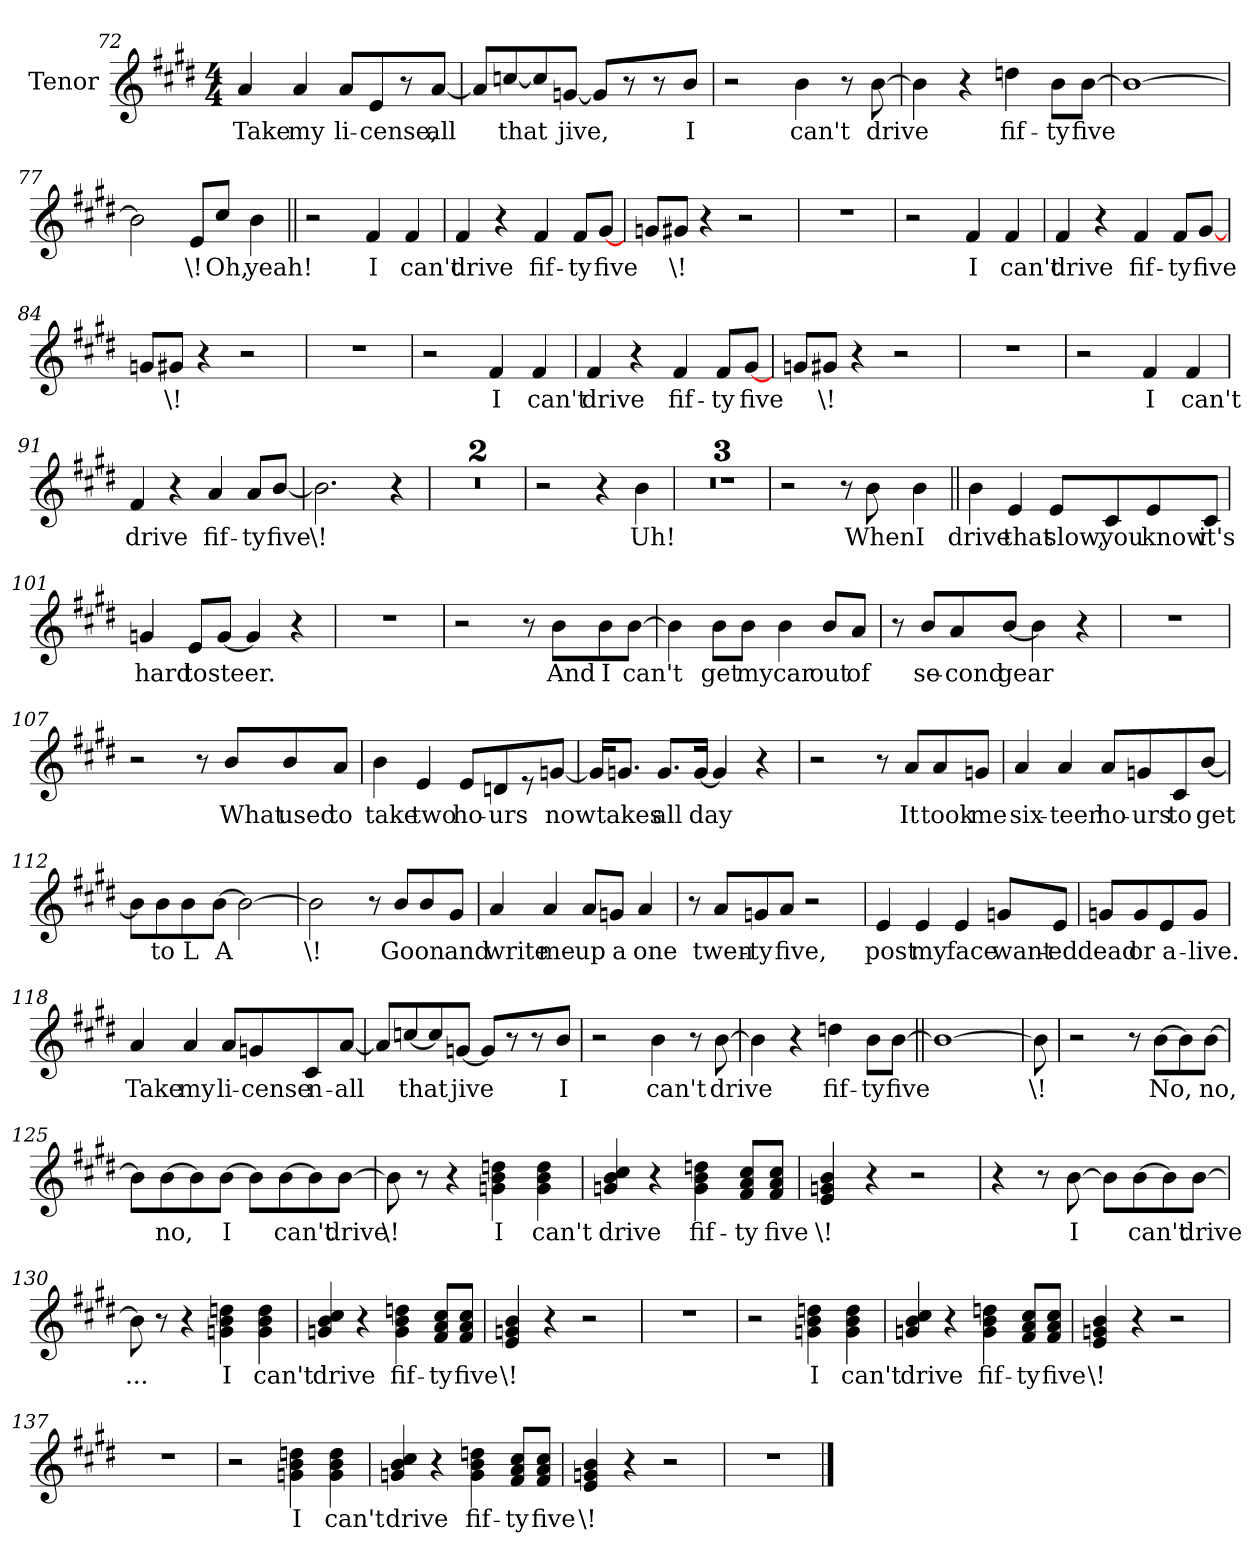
**kern	**text
*part1	*part1
*staff1	*staff1
*I"Tenor	*
*I'T	*
!!LO:PB:g=z
*clefG2	*
*k[f#c#g#d#]	*
*E:	*
*M4/4	*
=72	=72
!	!LO:LY:b
4a/	Take
!	!LO:LY:b
4a/	my
!	!LO:LY:b
8a/L	li-
!	!LO:LY:b
8e/	-cense,
8r	.
!	!LO:LY:b
[8a/J	all
=73	=73
8a/L]	.
!	!LO:LY:b
[8ccn/	that
8cc/]	.
!	!LO:LY:b
[8gn/J	jive,
8g/L]	.
8r	.
8r	.
!	!LO:LY:b
8b/J	I
=74	=74
2r	.
!	!LO:LY:b
4b\	can't
8r	.
!	!LO:LY:b
[8b\	drive
!!LO:LB:g=z
=75	=75
4b\]	.
4r	.
!	!LO:LY:b
4ddn\	fif-
!	!LO:LY:b
8b\L	-ty
!	!LO:LY:b
[8b\J	five
=76	=76
1b_	.
=77	=77
2b\]	.
!	!LO:LY:b
8e/L	\!
!	!LO:LY:b
8cc#/J	Oh,
!	!LO:LY:b
4b\	yeah!
!!LO:LB:g=z
=78||	=78||
2r	.
!	!LO:LY:b
4f#/	I
!	!LO:LY:b
4f#/	can't
=79	=79
!	!LO:LY:b
4f#/	drive
4r	.
!	!LO:LY:b
4f#/	fif-
!	!LO:LY:b
8f#/L	-ty
!	!LO:LY:b
[8g#/J	five
=80	=80
8gn/L	.
!	!LO:LY:b
8g#X/J	\!
4r	.
2r	.
=81	=81
1r	.
!!LO:LB:g=z
=82	=82
2r	.
!	!LO:LY:b
4f#/	I
!	!LO:LY:b
4f#/	can't
=83	=83
!	!LO:LY:b
4f#/	drive
4r	.
!	!LO:LY:b
4f#/	fif-
!	!LO:LY:b
8f#/L	-ty
!	!LO:LY:b
[8g#/J	five
=84	=84
8gn/L	.
!	!LO:LY:b
8g#X/J	\!
4r	.
2r	.
=85	=85
1r	.
!!LO:LB:g=z
=86	=86
2r	.
!	!LO:LY:b
4f#/	I
!	!LO:LY:b
4f#/	can't
=87	=87
!	!LO:LY:b
4f#/	drive
4r	.
!	!LO:LY:b
4f#/	fif-
!	!LO:LY:b
8f#/L	-ty
!	!LO:LY:b
[8g#/J	five
=88	=88
8gn/L	.
!	!LO:LY:b
8g#X/J	\!
4r	.
2r	.
=89	=89
1r	.
!!LO:LB:g=z
=90	=90
2r	.
!	!LO:LY:b
4f#/	I
!	!LO:LY:b
4f#/	can't
=91	=91
!	!LO:LY:b
4f#/	drive
4r	.
!	!LO:LY:b
4a/	fif-
!	!LO:LY:b
8a/L	-ty
!	!LO:LY:b
[8b/J	five
=92	=92
!	!LO:LY:b
2.b\]	\!
4r	.
=93	=93
1r	.
=94	=94
1r	.
=95	=95
2r	.
4r	.
!	!LO:LY:b
4b\	Uh!
!!LO:LB:g=z
=96	=96
1r	.
=97	=97
1r	.
=98	=98
1r	.
=99	=99
2r	.
8r	.
!	!LO:LY:b
8b\	When
!	!LO:LY:b
4b\	I
!!LO:LB:g=z
=100||	=100||
!	!LO:LY:b
4b\	drive
!	!LO:LY:b
4e/	that
!	!LO:LY:b
8e/L	slow,
!	!LO:LY:b
8c#/	you
!	!LO:LY:b
8e/	know
!	!LO:LY:b
8c#/J	it's
=101	=101
!	!LO:LY:b
4gn/	hard
!	!LO:LY:b
8e/L	to
!	!LO:LY:b
[8g/J	steer.
4g/]	.
4r	.
=102	=102
1r	.
=103	=103
2r	.
8r	.
!	!LO:LY:b
8b\L	And
!	!LO:LY:b
8b\	I
!	!LO:LY:b
[8b\J	can't
!!LO:LB:g=z
=104	=104
4b\]	.
!	!LO:LY:b
8b\L	get
!	!LO:LY:b
8b\J	my
!	!LO:LY:b
4b\	car
!	!LO:LY:b
8b/L	out
!	!LO:LY:b
8a/J	of
=105	=105
8r	.
!	!LO:LY:b
8b/L	se-
!	!LO:LY:b
8a/	-cond
!	!LO:LY:b
[8b/J	gear
!	!LO:LY:b
4b\]	.
4r	.
=106	=106
1r	.
=107	=107
2r	.
8r	.
!	!LO:LY:b
8b/L	What
!	!LO:LY:b
8b/	used
!	!LO:LY:b
8a/J	to
!!LO:PB:g=z
=108	=108
!	!LO:LY:b
4b\	take
!	!LO:LY:b
4e/	two
!	!LO:LY:b
8e/L	ho-
!	!LO:LY:b
8dn/	-urs
8r	.
!	!LO:LY:b
[8gn/J	now
=109	=109
16g/KL]	.
!	!LO:LY:b
8.gn/J	takes
!	!LO:LY:b
8.g/L	all
!	!LO:LY:b
[16g/Jk	day
!	!LO:LY:b
4g/]	.
4r	.
=110	=110
2r	.
8r	.
!	!LO:LY:b
8a/L	It
!	!LO:LY:b
8a/	took
!	!LO:LY:b
8gn/J	me
=111	=111
!	!LO:LY:b
4a/	six-
!	!LO:LY:b
4a/	-teen
!	!LO:LY:b
8a/L	ho-
!	!LO:LY:b
8gn/	-urs
!LO:N:head=solid	!LO:LY:b
8c#/	to
!	!LO:LY:b
[8b/J	get
=112	=112
8b\L]	.
!	!LO:LY:b
8b\	to
!	!LO:LY:b
8b\	L
!	!LO:LY:b
[8b\J	A
2b\_	.
=113	=113
!	!LO:LY:b
2b\]	\!
8r	.
!	!LO:LY:b
8b/L	Go
!	!LO:LY:b
8b/	on
!	!LO:LY:b
8g#/J	and
!!LO:LB:g=z
=114	=114
!	!LO:LY:b
4a/	write
!	!LO:LY:b
4a/	me
!	!LO:LY:b
8a/L	up
!	!LO:LY:b
8gn/J	a
!	!LO:LY:b
4a/	one
=115	=115
8r	.
!	!LO:LY:b
8a/L	twen-
!	!LO:LY:b
8gn/	-ty
!	!LO:LY:b
8a/J	five,
2r	.
=116	=116
!	!LO:LY:b
4e/	post
!	!LO:LY:b
4e/	my
!	!LO:LY:b
4e/	face
!	!LO:LY:b
8gn/L	want-
!	!LO:LY:b
8e/J	-ed
=117	=117
!	!LO:LY:b
8gn/L	dead
!	!LO:LY:b
8g/	or
!	!LO:LY:b
8e/	a-
!	!LO:LY:b
8g/J	-live.
!!LO:LB:g=z
=118	=118
!	!LO:LY:b
4a/	Take
!	!LO:LY:b
4a/	my
!	!LO:LY:b
8a/L	li-
!	!LO:LY:b
8gn/	-cense
!LO:N:head=solid	!LO:LY:b
8c#/	n-
!	!LO:LY:b
[8a/J	-all
=119	=119
8a/L]	.
!	!LO:LY:b
[8ccn/	that
8cc/]	.
!	!LO:LY:b
[8gn/J	jive
8g/L]	.
8r	.
8r	.
!	!LO:LY:b
8b/J	I
=120	=120
2r	.
!	!LO:LY:b
4b\	can't
8r	.
!	!LO:LY:b
[8b\	drive
=121	=121
4b\]	.
4r	.
!	!LO:LY:b
4ddn\	fif-
!	!LO:LY:b
8b\L	-ty
!	!LO:LY:b
[8b\J	five
!!LO:LB:g=z
=122||	=122||
1b_	.
=123	=123
!	!LO:LY:b
8b\]	\!
=124	=124
2r	.
8r	.
!	!LO:LY:b
[8b\L	No,
8b\]	.
!	!LO:LY:b
[8b\J	no,
=125	=125
8b\L]	.
!	!LO:LY:b
[8b\	no,
8b\]	.
!	!LO:LY:b
[8b\J	I
8b\L]	.
!	!LO:LY:b
[8b\	can't
8b\]	.
!	!LO:LY:b
[8b\J	drive
!!LO:LB:g=z
=126	=126
!	!LO:LY:b
8b\]	\!
8r	.
4r	.
!	!LO:LY:b
4gn\ 4b\ 4ddn\	I
!	!LO:LY:b
4g\ 4b\ 4dd\	can't
=127	=127
!	!LO:LY:b
4gn/ 4b/ 4cc#/	drive
4r	.
!	!LO:LY:b
4g\ 4b\ 4ddn\	fif-
!	!LO:LY:b
8f#/ 8a/ 8cc#/L	-ty
!	!LO:LY:b
8f#/ 8a/ 8cc#/J	five
=128	=128
!	!LO:LY:b
4e/ 4gn/ 4b/	\!
4r	.
2r	.
=129	=129
4r	.
8r	.
!	!LO:LY:b
[8b\	I
8b\L]	.
!	!LO:LY:b
[8b\	can't
8b\]	.
!	!LO:LY:b
[8b\J	drive
!!LO:LB:g=z
=130	=130
!	!LO:LY:b
8b\]	...
8r	.
4r	.
!	!LO:LY:b
4gn\ 4b\ 4ddn\	I
!	!LO:LY:b
4g\ 4b\ 4dd\	can't
=131	=131
!	!LO:LY:b
4gn/ 4b/ 4cc#/	drive
4r	.
!	!LO:LY:b
4g\ 4b\ 4ddn\	fif-
!	!LO:LY:b
8f#/ 8a/ 8cc#/L	-ty
!	!LO:LY:b
8f#/ 8a/ 8cc#/J	five
=132	=132
!	!LO:LY:b
4e/ 4gn/ 4b/	\!
4r	.
2r	.
=133	=133
1r	.
!!LO:LB:g=z
=134	=134
2r	.
!	!LO:LY:b
4gn\ 4b\ 4ddn\	I
!	!LO:LY:b
4g\ 4b\ 4dd\	can't
=135	=135
!	!LO:LY:b
4gn/ 4b/ 4cc#/	drive
4r	.
!	!LO:LY:b
4g\ 4b\ 4ddn\	fif-
!	!LO:LY:b
8f#/ 8a/ 8cc#/L	-ty
!	!LO:LY:b
8f#/ 8a/ 8cc#/J	five
=136	=136
!	!LO:LY:b
4e/ 4gn/ 4b/	\!
4r	.
2r	.
=137	=137
1r	.
!!LO:LB:g=z
=138	=138
2r	.
!	!LO:LY:b
4gn\ 4b\ 4ddn\	I
!	!LO:LY:b
4g\ 4b\ 4dd\	can't
=139	=139
!	!LO:LY:b
4gn/ 4b/ 4cc#/	drive
4r	.
!	!LO:LY:b
4g\ 4b\ 4ddn\	fif-
!	!LO:LY:b
8f#/ 8a/ 8cc#/L	-ty
!	!LO:LY:b
8f#/ 8a/ 8cc#/J	five
=140	=140
!	!LO:LY:b
4e/ 4gn/ 4b/	\!
4r	.
2r	.
=141	=141
1r	.
==	==
*-	*-
